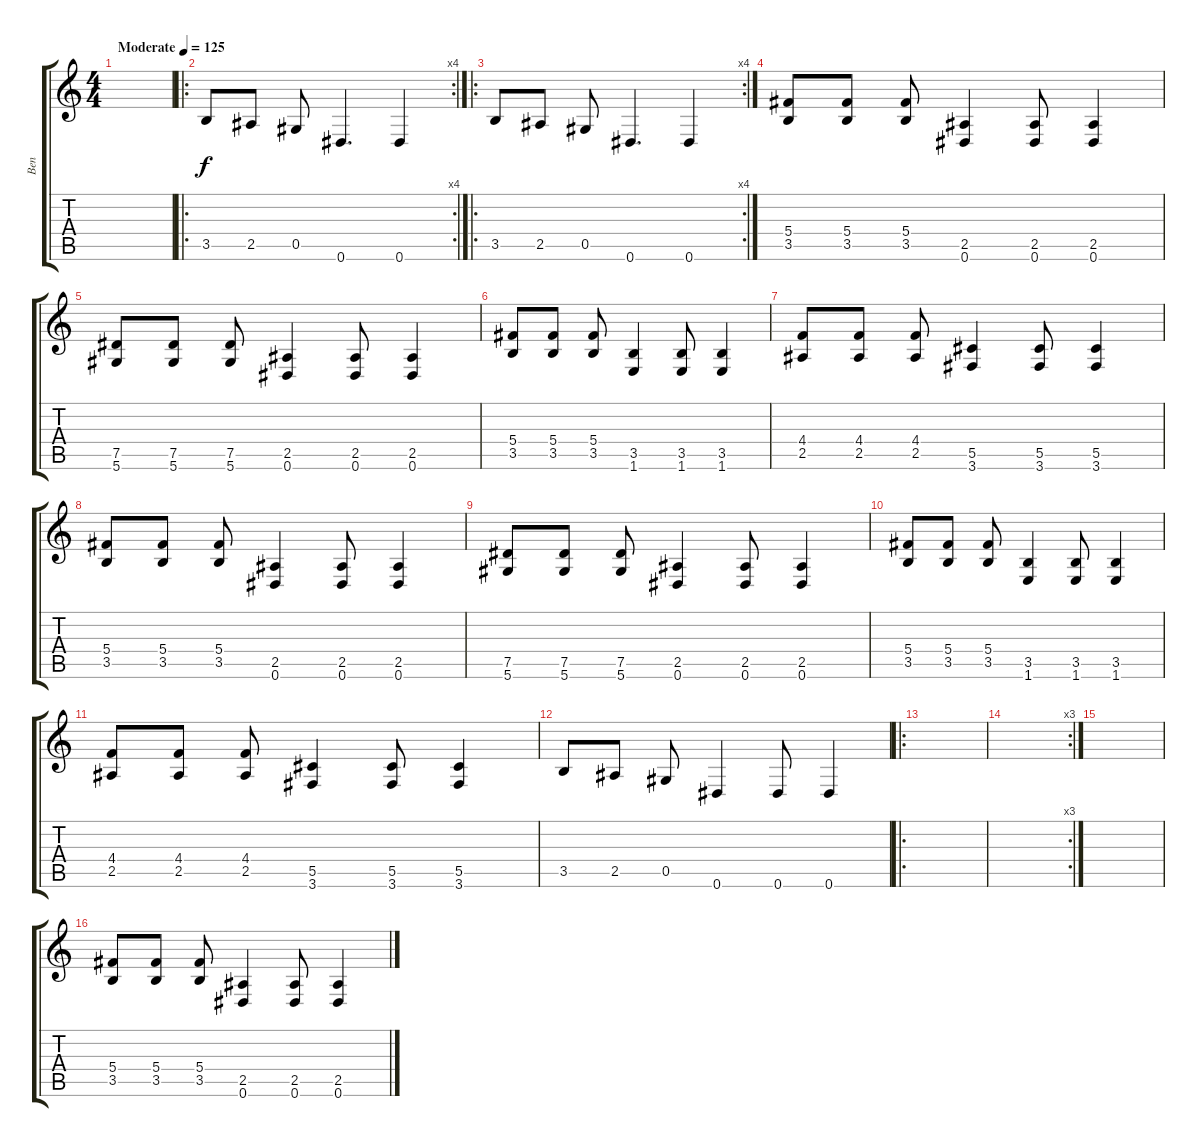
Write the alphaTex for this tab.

\track ("Ben" "Ben") {instrument distortionguitar}
\staff {score tabs}
\tuning (Eb4 Bb3 Gb3 Db3 Ab2 Eb2) {hide}
\ts (4 4)
\tempo (125 "Moderate")
\clef g2
\ks c
|
\ro
\rc 4
3.5.8 2.5.8 0.5.8 0.6.4{d} 0.6.4 |
\ro
\rc 4
3.5.8 2.5.8 0.5.8 0.6.4{d} 0.6.4 |
(5.4 3.5).8 (5.4 3.5).8 (5.4 3.5).8 (2.5 0.6).4 (2.5 0.6).8 (2.5 0.6).4 |
(7.5 5.6).8 (7.5 5.6).8 (7.5 5.6).8 (2.5 0.6).4 (2.5 0.6).8 (2.5 0.6).4 |
(5.4 3.5).8 (5.4 3.5).8 (5.4 3.5).8 (3.5 1.6).4 (3.5 1.6).8 (3.5 1.6).4 |
(4.4 2.5).8 (4.4 2.5).8 (4.4 2.5).8 (5.5 3.6).4 (5.5 3.6).8 (5.5 3.6).4 |
(5.4 3.5).8 (5.4 3.5).8 (5.4 3.5).8 (2.5 0.6).4 (2.5 0.6).8 (2.5 0.6).4 |
(7.5 5.6).8 (7.5 5.6).8 (7.5 5.6).8 (2.5 0.6).4 (2.5 0.6).8 (2.5 0.6).4 |
(5.4 3.5).8 (5.4 3.5).8 (5.4 3.5).8 (3.5 1.6).4 (3.5 1.6).8 (3.5 1.6).4 |
(4.4 2.5).8 (4.4 2.5).8 (4.4 2.5).8 (5.5 3.6).4 (5.5 3.6).8 (5.5 3.6).4 |
3.5.8 2.5.8 0.5.8 0.6.4 0.6.8 0.6.4 |
\ro
|
\rc 3
|
|
(5.4 3.5).8 (5.4 3.5).8 (5.4 3.5).8 (2.5 0.6).4 (2.5 0.6).8 (2.5 0.6).4
